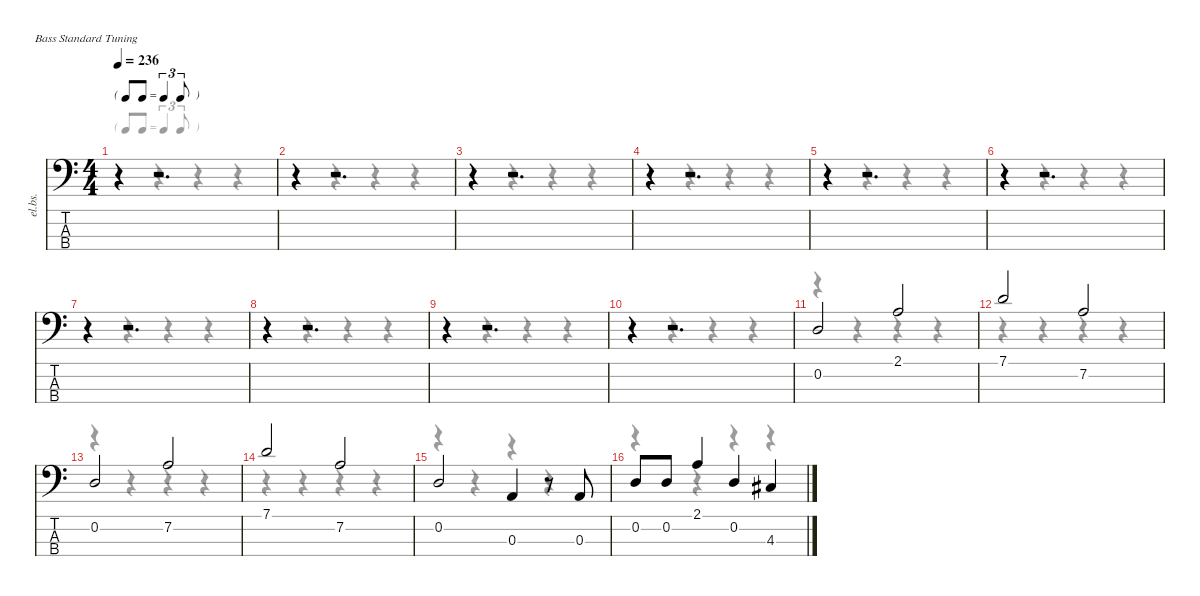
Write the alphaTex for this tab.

\defaultSystemsLayout 4
\hideDynamics
\bracketExtendMode nobrackets
\otherSystemsTrackNameOrientation horizontal
\track ("Basse" "el.bs.") {instrument slapbass1}
\staff {score tabs}
\tuning (G2 D2 A1 E1)
\voice
\ts (4 4)
\tf triplet8th
\tempo 236
\clef f4
\ks c
r.4{dy f} r.2{d} |
r.4 r.2{d} |
r.4 r.2{d} |
r.4 r.2{d} |
r.4 r.2{d} |
r.4 r.2{d} |
r.4 r.2{d} |
r.4 r.2{d} |
r.4 r.2{d} |
r.4 r.2{d} |
0.2.2 2.1.2 |
7.1.2 7.2.2 |
0.2.2 7.2.2 |
7.1.2 7.2.2 |
0.2.2 0.3.4 r.8 0.3.8 |
0.2.8 0.2.8 2.1.4 0.2.4 4.3{acc #}.4
\voice
\clef f4
\ottava regular
\simile none
\ks c
r.4{dy mf} r.4 r.4 r.4 |
r.4 r.4 r.4 r.4 |
r.4 r.4 r.4 r.4 |
r.4 r.4 r.4 r.4 |
r.4 r.4 r.4 r.4 |
r.4 r.4 r.4 r.4 |
r.4 r.4 r.4 r.4 |
r.4 r.4 r.4 r.4 |
r.4 r.4 r.4 r.4 |
r.4 r.4 r.4 r.4 |
r.4 r.4 r.4 r.4 |
r.4 r.4 r.4 r.4 |
r.4 r.4 r.4 r.4 |
r.4 r.4 r.4 r.4 |
r.4 r.4 r.4 r.4 |
r.4 r.4 r.4 r.4
